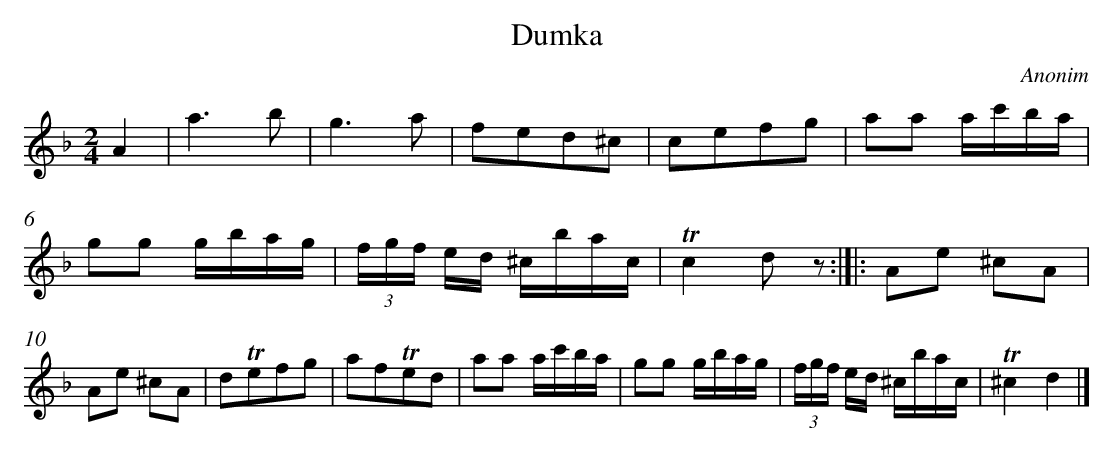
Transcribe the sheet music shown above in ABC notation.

X:1
T: Dumka
C: Anonim
L: 1/8
M: 2/4
K: F clef=treble
A2 [I:setbarnb 1]|
a3b |
g3a |
fed^c |
cefg |
aa a/c'/b/a/ |
gg g/b/a/g/ |
(3f/g/f/ e/d/ ^c/b/a/c/ |
!trill!c2d z :|]|:
Ae ^cA |
Ae ^cA |
d!trill!efg |
af!trill!ed |
aa a/c'/b/a/ |
gg g/b/a/g/ |
(3f/g/f/ e/d/ ^c/b/a/c/ |
!trill!^c2d2 |]
